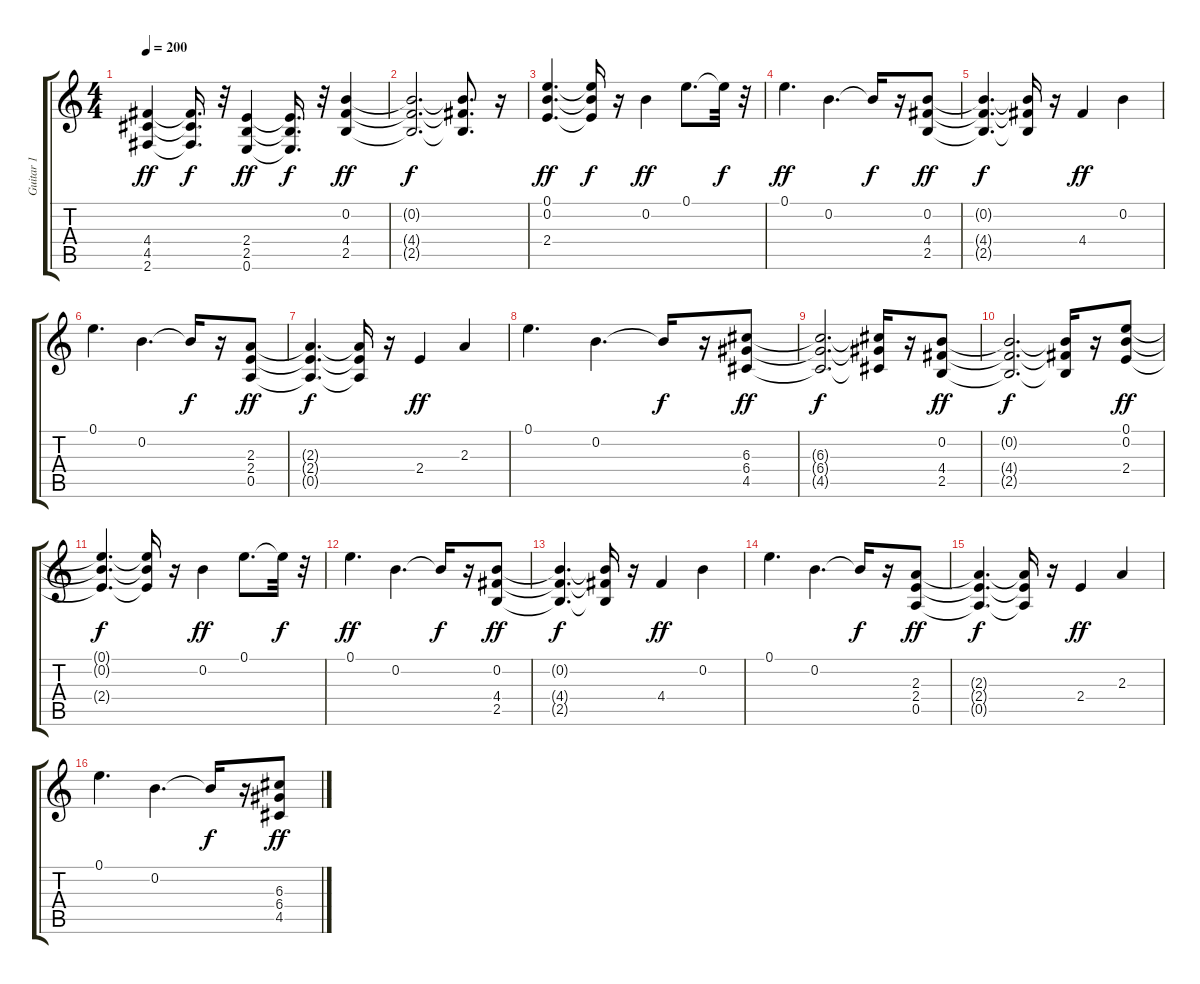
\track ("Guitar 1" "Guitar 1") {instrument distortionguitar}
\staff {score tabs}
\tuning (E4 B3 G3 D3 A2 E2) {hide}
\ts (4 4)
\tempo 200
\clef g2
\ks c
(4.4 4.5 2.6).4{dy ff} (4.4{t} 4.5{t} 2.6{t}).16{d dy f} r.32 (2.4 2.5 0.6).4{dy ff} (2.4{t} 2.5{t} 0.6{t}).16{d dy f} r.32 (0.2 4.4 2.5).4{dy ff} |
(0.2{t} 4.4{t} 2.5{t}).2{d dy f} (0.2{t} 4.4{t} 2.5{t}).8{d} r.16 |
(0.1 0.2 2.4).4{d dy ff} (0.1{t} 0.2{t} 2.4{t}).16{dy f} r.16 0.2.4{dy ff} 0.1.8{d} 0.1{t}.32{dy f} r.32 |
0.1.4{d dy ff} 0.2.4{d} 0.2{t}.16{dy f} r.16 (0.2 4.4 2.5).8{dy ff} |
(0.2{t} 4.4{t} 2.5{t}).4{d dy f} (0.2{t} 4.4{t} 2.5{t}).16 r.16 4.4.4{dy ff} 0.2.4 |
0.1.4{d} 0.2.4{d} 0.2{t}.16{dy f} r.16 (2.3 2.4 0.5).8{dy ff} |
(2.3{t} 2.4{t} 0.5{t}).4{d dy f} (2.3{t} 2.4{t} 0.5{t}).16 r.16 2.4.4{dy ff} 2.3.4 |
0.1.4{d} 0.2.4{d} 0.2{t}.16{dy f} r.16 (6.3 6.4 4.5).8{dy ff} |
(6.3{t} 6.4{t} 4.5{t}).2{d dy f} (6.3{t} 6.4{t} 4.5{t}).16 r.16 (0.2 4.4 2.5).8{dy ff} |
(0.2{t} 4.4{t} 2.5{t}).2{d dy f} (0.2{t} 4.4{t} 2.5{t}).16 r.16 (0.1 0.2 2.4).8{dy ff} |
(0.1{t} 0.2{t} 2.4{t}).4{d dy f} (0.1{t} 0.2{t} 2.4{t}).16 r.16 0.2.4{dy ff} 0.1.8{d} 0.1{t}.32{dy f} r.32 |
0.1.4{d dy ff} 0.2.4{d} 0.2{t}.16{dy f} r.16 (0.2 4.4 2.5).8{dy ff} |
(0.2{t} 4.4{t} 2.5{t}).4{d dy f} (0.2{t} 4.4{t} 2.5{t}).16 r.16 4.4.4{dy ff} 0.2.4 |
0.1.4{d} 0.2.4{d} 0.2{t}.16{dy f} r.16 (2.3 2.4 0.5).8{dy ff} |
(2.3{t} 2.4{t} 0.5{t}).4{d dy f} (2.3{t} 2.4{t} 0.5{t}).16 r.16 2.4.4{dy ff} 2.3.4 |
0.1.4{d} 0.2.4{d} 0.2{t}.16{dy f} r.16 (6.3 6.4 4.5).8{dy ff}
